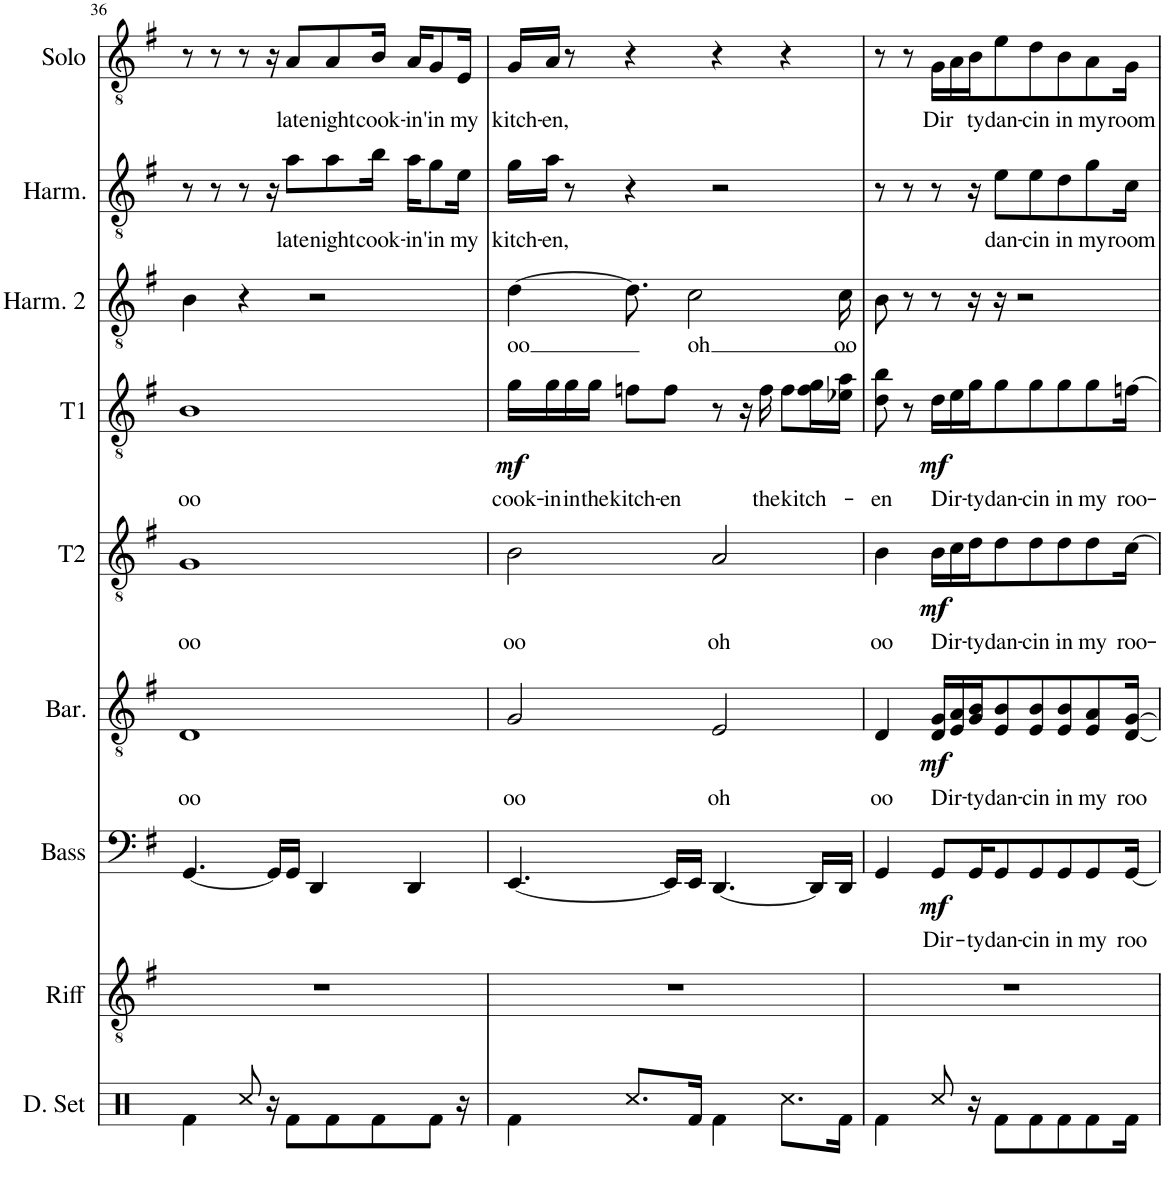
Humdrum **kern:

**kern	**kern	**kern	**text	**dynam	**kern	**text	**dynam	**kern	**text	**dynam	**kern	**text	**dynam	**kern	**text	**kern	**text	**kern	**text
*part9	*part8	*part7	*part7	*part7	*part6	*part6	*part6	*part5	*part5	*part5	*part4	*part4	*part4	*part3	*part3	*part2	*part2	*part1	*part1
*staff9	*staff8	*staff7	*staff7	*staff7	*staff6	*staff6	*staff6	*staff5	*staff5	*staff5	*staff4	*staff4	*staff4	*staff3	*staff3	*staff2	*staff2	*staff1	*staff1
*I"Drumset	*I"Riff	*I"Bass	*	*	*I"Baritone	*	*	*I"Tenor II	*	*	*I"Tenor I	*	*	*I"Harmony II	*	*I"Harmony I	*	*I"Solo	*
*I'D. Set	*I'Riff	*I'Bass	*	*	*I'Bar.	*	*	*I'T2	*	*	*I'T1	*	*	*I'Harm. 2	*	*I'Harm.	*	*I'Solo	*
!!LO:PB:g=z
*clefX	*clefGv2	*clefF4	*	*	*clefGv2	*	*	*clefGv2	*	*	*clefGv2	*	*	*clefGv2	*	*clefGv2	*	*clefGv2	*
*k[]	*k[f#]	*k[f#]	*	*	*k[f#]	*	*	*k[f#]	*	*	*k[f#]	*	*	*k[f#]	*	*k[f#]	*	*k[f#]	*
*M4/4	*M4/4	*M4/4	*	*	*M4/4	*	*	*M4/4	*	*	*M4/4	*	*	*M4/4	*	*M4/4	*	*M4/4	*
=36	=36	=36	=36	=36	=36	=36	=36	=36	=36	=36	=36	=36	=36	=36	=36	=36	=36	=36	=36
!	!	!	!	!	!	!LO:LY:b	!	!	!LO:LY:b	!	!	!LO:LY:b	!	!	!	!	!	!	!
4Rf\	1r	[4.GG/	.	.	1D	oo	.	1G	oo	.	1B	oo	.	4B\	.	8r	.	8r	.
.	.	.	.	.	.	.	.	.	.	.	.	.	.	.	.	8r	.	8r	.
8Rcc/	.	.	.	.	.	.	.	.	.	.	.	.	.	4r	.	8r	.	8r	.
16r	.	16GG/LL]	.	.	.	.	.	.	.	.	.	.	.	.	.	16r	.	16r	.
!	!	!	!	!	!	!	!	!	!	!	!	!	!	!	!	!	!LO:LY:b	!	!LO:LY:b
8Rf\L	.	16GG/JJ	.	.	.	.	.	.	.	.	.	.	.	.	.	8a\L	late	8A/L	late
.	.	4DD/	.	.	.	.	.	.	.	.	.	.	.	2r	.	.	.	.	.
!	!	!	!	!	!	!	!	!	!	!	!	!	!	!	!	!	!LO:LY:b	!	!LO:LY:b
8Rf\	.	.	.	.	.	.	.	.	.	.	.	.	.	.	.	8a\	night	8A/	night
!	!	!	!	!	!	!	!	!	!	!	!	!	!	!	!	!	!LO:LY:b	!	!LO:LY:b
8Rf\	.	.	.	.	.	.	.	.	.	.	.	.	.	.	.	16b\Jk	cook-	16B/Jk	cook-
!	!	!	!	!	!	!	!	!	!	!	!	!	!	!	!	!	!LO:LY:b	!	!LO:LY:b
.	.	4DD/	.	.	.	.	.	.	.	.	.	.	.	.	.	16a\KL	-in'	16A/KL	-in'
!	!	!	!	!	!	!	!	!	!	!	!	!	!	!	!	!	!LO:LY:b	!	!LO:LY:b
8Rf\J	.	.	.	.	.	.	.	.	.	.	.	.	.	.	.	8g\	in	8G/	in
!	!	!	!	!	!	!	!	!	!	!	!	!	!	!	!	!	!LO:LY:b	!	!LO:LY:b
16r	.	.	.	.	.	.	.	.	.	.	.	.	.	.	.	16e\Jk	my	16E/Jk	my
=37	=37	=37	=37	=37	=37	=37	=37	=37	=37	=37	=37	=37	=37	=37	=37	=37	=37	=37	=37
!	!	!	!	!	!	!LO:LY:b	!	!	!LO:LY:b	!	!	!LO:LY:b	!LO:DY:b	!	!LO:LY:b	!	!LO:LY:b	!	!LO:LY:b
4Rf\	1r	[4.EE/	.	.	2G/	oo	.	2B\	oo	.	16g\LL	cook-	mf	[4d\	oo	16g\LL	kitch-	16G/LL	kitch-
!	!	!	!	!	!	!	!	!	!	!	!	!LO:LY:b	!	!	!	!	!LO:LY:b	!	!LO:LY:b
.	.	.	.	.	.	.	.	.	.	.	16g\	-in	.	.	.	16a\JJ	-en,	16A/JJ	-en,
!	!	!	!	!	!	!	!	!	!	!	!	!LO:LY:b	!	!	!	!	!	!	!
.	.	.	.	.	.	.	.	.	.	.	16g\	in	.	.	.	8r	.	8r	.
!	!	!	!	!	!	!	!	!	!	!	!	!LO:LY:b	!	!	!	!	!	!	!
.	.	.	.	.	.	.	.	.	.	.	16g\JJ	the	.	.	.	.	.	.	.
!	!	!	!	!	!	!	!	!	!	!	!	!LO:LY:b	!	!	!	!	!	!	!
8.Rcc/L	.	.	.	.	.	.	.	.	.	.	8fn\L	kitch-	.	8.d\]	.	4r	.	4r	.
!	!	!	!	!	!	!	!	!	!	!	!	!LO:LY:b	!	!	!	!	!	!	!
.	.	16EE/LL]	.	.	.	.	.	.	.	.	8f\J	-en	.	.	.	.	.	.	.
!	!	!	!	!	!	!	!	!	!	!	!	!	!	!	!LO:LY:b	!	!	!	!
16Rf/Jk	.	16EE/JJ	.	.	.	.	.	.	.	.	.	.	.	2c\	oh	.	.	.	.
!	!	!	!	!	!	!LO:LY:b	!	!	!LO:LY:b	!	!	!	!	!	!	!	!	!	!
4Rf\	.	[4.DD/	.	.	2E/	oh	.	2A/	oh	.	8r	.	.	.	.	2r	.	4r	.
.	.	.	.	.	.	.	.	.	.	.	16r	.	.	.	.	.	.	.	.
!	!	!	!	!	!	!	!	!	!	!	!	!LO:LY:b	!	!	!	!	!	!	!
.	.	.	.	.	.	.	.	.	.	.	16f\	the	.	.	.	.	.	.	.
!	!	!	!	!	!	!	!	!	!	!	!	!LO:LY:b	!	!	!	!	!	!	!
8.Rcc\L	.	.	.	.	.	.	.	.	.	.	8f\L	kitch-	.	.	.	.	.	4r	.
.	.	16DD/LL]	.	.	.	.	.	.	.	.	16f\ 16g\L	.	.	.	.	.	.	.	.
!	!	!	!	!	!	!	!	!	!	!	!	!	!	!	!LO:LY:b	!	!	!	!
16Rf\Jk	.	16DD/JJ	.	.	.	.	.	.	.	.	16e-X\ 16a\JJ	.	.	16c\	oo	.	.	.	.
=38	=38	=38	=38	=38	=38	=38	=38	=38	=38	=38	=38	=38	=38	=38	=38	=38	=38	=38	=38
!	!	!	!	!	!	!LO:LY:b	!	!	!LO:LY:b	!	!	!LO:LY:b	!	!	!	!	!	!	!
4Rf\	1r	4GG/	.	.	4D/	oo	.	4B\	oo	.	8d\ 8b\	-en	.	8B\	.	8r	.	8r	.
.	.	.	.	.	.	.	.	.	.	.	8r	.	.	8r	.	8r	.	8r	.
!	!	!	!LO:LY:b	!LO:DY:b	!	!LO:LY:b	!LO:DY:b	!	!LO:LY:b	!LO:DY:b	!	!LO:LY:b	!LO:DY:b	!	!	!	!	!	!LO:LY:b
8Rcc/	.	8GG/L	Dir-	mf	16D/ 16G/LL	Dir-	mf	16B\LL	Dir-	mf	16d\LL	Dir-	mf	8r	.	8r	.	16G\LL	Dir
.	.	.	.	.	16E/ 16A/	.	.	16c\	.	.	16e\	.	.	.	.	.	.	16A\	.
!	!	!	!LO:LY:b	!	!	!LO:LY:b	!	!	!LO:LY:b	!	!	!LO:LY:b	!	!	!	!	!	!	!LO:LY:b
16r	.	16GG/K	-ty	.	16G/ 16B/J	ty	.	16d\J	-ty	.	16g\J	ty	.	16r	.	16r	.	16B\J	ty
!	!	!	!LO:LY:b	!	!	!LO:LY:b	!	!	!LO:LY:b	!	!	!LO:LY:b	!	!	!	!	!LO:LY:b	!	!LO:LY:b
8Rf\L	.	8GG/	dan-	.	8E/ 8B/	dan-	.	8d\	dan-	.	8g\	dan-	.	16r	.	8e\L	dan-	8e\	dan-
.	.	.	.	.	.	.	.	.	.	.	.	.	.	2r	.	.	.	.	.
!	!	!	!LO:LY:b	!	!	!LO:LY:b	!	!	!LO:LY:b	!	!	!LO:LY:b	!	!	!	!	!LO:LY:b	!	!LO:LY:b
8Rf\	.	8GG/	-cin	.	8E/ 8B/	-cin	.	8d\	-cin	.	8g\	-cin	.	.	.	8e\	-cin	8d\	-cin
!	!	!	!LO:LY:b	!	!	!LO:LY:b	!	!	!LO:LY:b	!	!	!LO:LY:b	!	!	!	!	!LO:LY:b	!	!LO:LY:b
8Rf\	.	8GG/	in	.	8E/ 8B/	in	.	8d\	in	.	8g\	in	.	.	.	8d\	in	8B\	in
!	!	!	!LO:LY:b	!	!	!LO:LY:b	!	!	!LO:LY:b	!	!	!LO:LY:b	!	!	!	!	!LO:LY:b	!	!LO:LY:b
8Rf\	.	8GG/	my	.	8E/ 8A/	my	.	8d\	my	.	8g\	my	.	.	.	8g\	my	8A\	my
!	!	!	!LO:LY:b	!	!	!LO:LY:b	!	!	!LO:LY:b	!	!	!LO:LY:b	!	!	!	!	!LO:LY:b	!	!LO:LY:b
16Rf\Jk	.	[16GG/Jk	roo	.	[16D/ [16G/Jk	roo	.	[16c\Jk	roo-	.	[16fn\Jk	roo-	.	.	.	16c\Jk	room	16G\Jk	room
=	=	=	=	=	=	=	=	=	=	=	=	=	=	=	=	=	=	=	=
*-	*-	*-	*-	*-	*-	*-	*-	*-	*-	*-	*-	*-	*-	*-	*-	*-	*-	*-	*-
